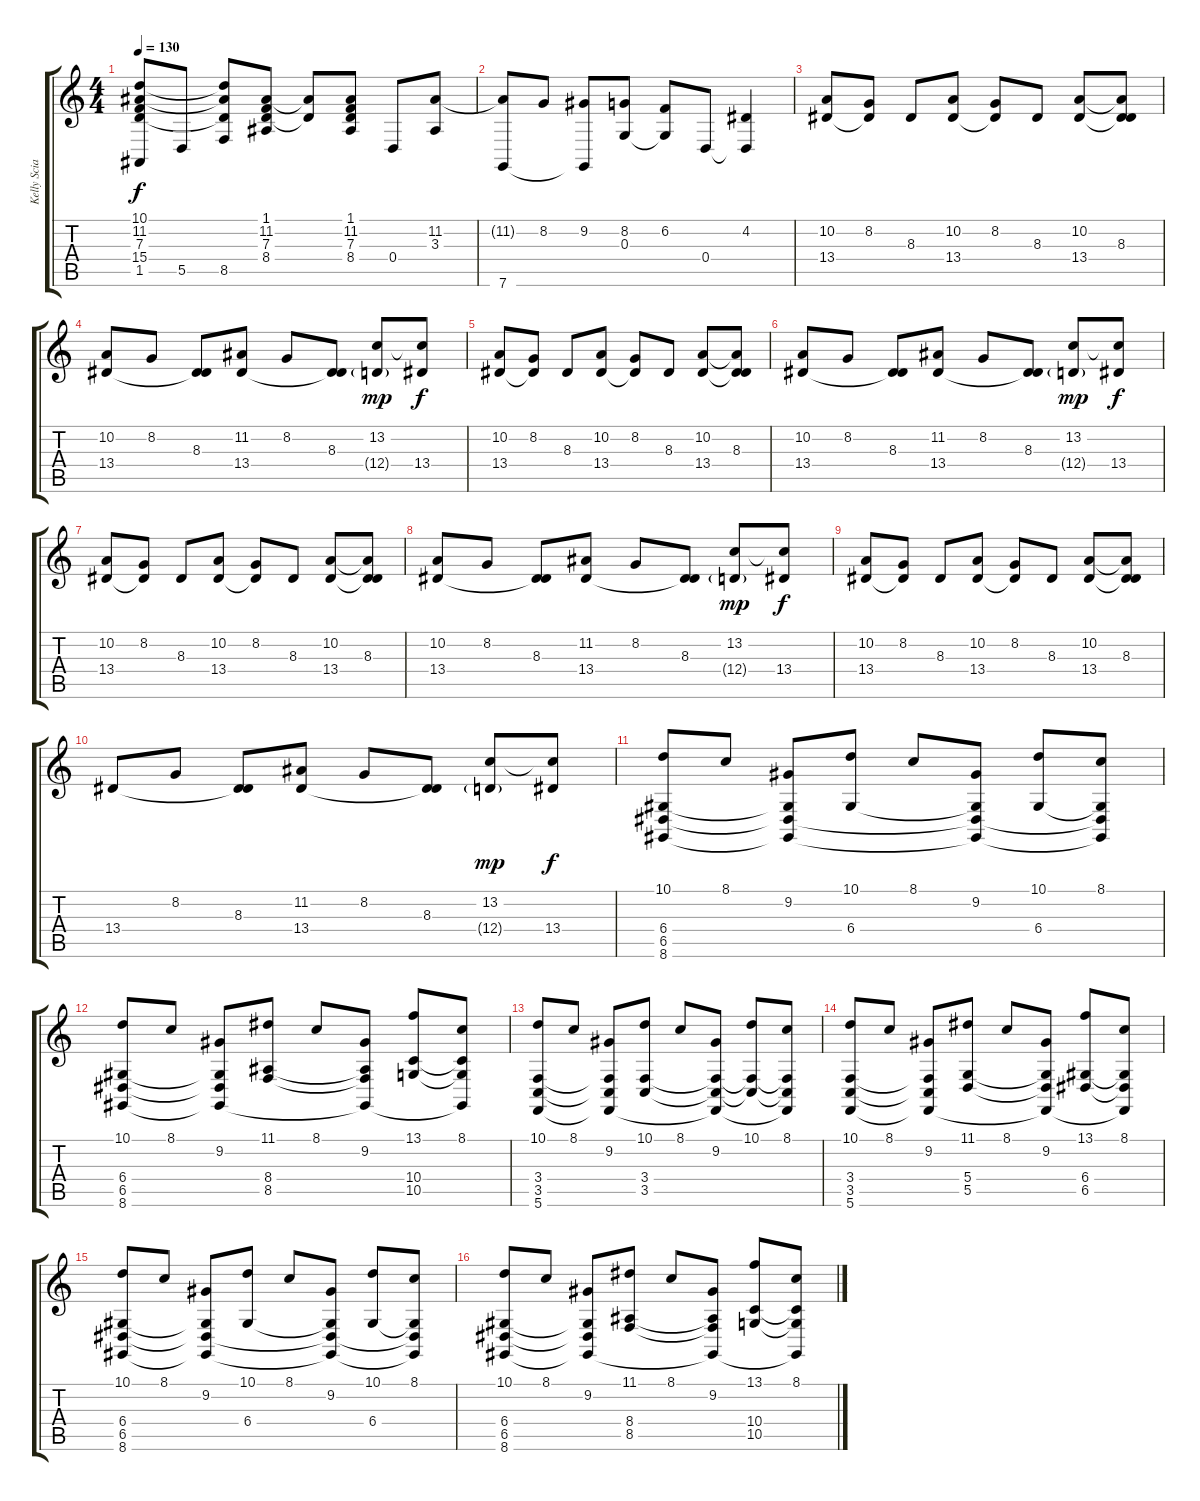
\track ("Kelly Sciandra" "Kelly Scia") {instrument acousticgrandpiano}
\staff {score tabs}
\tuning (E4 B3 G3 D3 A2 C2) {hide}
\ts (4 4)
\tempo 130
\clef g2
\ks c
(10.1 11.2 7.3 15.4 1.5).8{dy f} 5.5.8 (10.1{t} 11.2{t} 7.3{t} 8.5).8 (1.1 11.2 7.3 8.4).8 (11.2{t} 7.3{t}).8 (1.1 11.2 7.3 8.4).8 0.4.8 (11.2 3.3).8 |
(11.2{t} 7.6).8 8.2.8 (9.2 7.6{t}).8 (8.2 0.3).8 (6.2 0.3{t}).8 0.4.8 (4.2 0.4{t}).4 |
(10.2 13.4).8{volume 12} (8.2 13.4{t}).8 8.3.8 (10.2 13.4).8 (8.2 13.4{t}).8 8.3.8 (10.2 13.4).8 (10.2{t} 8.3 13.4{t}).8 |
(10.2 13.4).8 8.2.8 (8.3 13.4{t}).8 (11.2 13.4).8 8.2.8 (8.3 13.4{t}).8 (13.2 12.4{g}).8{dy mp} (13.2{t} 13.4).8{dy f} |
(10.2 13.4).8{volume 12} (8.2 13.4{t}).8 8.3.8 (10.2 13.4).8 (8.2 13.4{t}).8 8.3.8 (10.2 13.4).8 (10.2{t} 8.3 13.4{t}).8 |
(10.2 13.4).8 8.2.8 (8.3 13.4{t}).8 (11.2 13.4).8{volume 14} 8.2.8 (8.3 13.4{t}).8 (13.2 12.4{g}).8{dy mp} (13.2{t} 13.4).8{dy f} |
(10.2 13.4).8{volume 12} (8.2 13.4{t}).8 8.3.8 (10.2 13.4).8 (8.2 13.4{t}).8 8.3.8 (10.2 13.4).8 (10.2{t} 8.3 13.4{t}).8 |
(10.2 13.4).8 8.2.8 (8.3 13.4{t}).8 (11.2 13.4).8 8.2.8 (8.3 13.4{t}).8 (13.2 12.4{g}).8{dy mp} (13.2{t} 13.4).8{dy f} |
(10.2 13.4).8{volume 12} (8.2 13.4{t}).8 8.3.8 (10.2 13.4).8 (8.2 13.4{t}).8 8.3.8 (10.2 13.4).8 (10.2{t} 8.3 13.4{t}).8 |
13.4.8 8.2.8 (8.3 13.4{t}).8 (11.2 13.4).8{volume 14} 8.2.8 (8.3 13.4{t}).8 (13.2 12.4{g}).8{dy mp} (13.2{t} 13.4).8{dy f} |
(10.1 6.4 6.5 8.6).8{volume 16} 8.1.8 (9.2 6.4{t} 6.5{t} 8.6{t}).8 (10.1 6.4).8 8.1.8 (9.2 6.4{t} 6.5{t} 8.6{t}).8 (10.1 6.4).8 (8.1 6.4{t} 6.5{t} 8.6{t}).8 |
(10.1 6.4 6.5 8.6).8 8.1.8 (9.2 6.4{t} 6.5{t} 8.6{t}).8 (11.1 8.4 8.5).8 8.1.8 (9.2 8.4{t} 8.5{t} 8.6{t}).8 (13.1 10.4 10.5).8 (8.1 10.4{t} 10.5{t} 8.6{t}).8 |
(10.1 3.4 3.5 5.6).8 8.1.8 (9.2 3.4{t} 3.5{t} 5.6{t}).8 (10.1 3.4 3.5).8 8.1.8 (9.2 3.4{t} 3.5{t} 5.6{t}).8 (10.1 3.4{t} 3.5{t}).8 (8.1 3.4{t} 3.5{t} 5.6{t}).8 |
(10.1 3.4 3.5 5.6).8 8.1.8 (9.2 3.4{t} 3.5{t} 5.6{t}).8 (11.1 5.4 5.5).8 8.1.8 (9.2 5.4{t} 5.5{t} 5.6{t}).8 (13.1 6.4 6.5).8 (8.1 6.4{t} 6.5{t} 5.6{t}).8 |
(10.1 6.4 6.5 8.6).8 8.1.8 (9.2 6.4{t} 6.5{t} 8.6{t}).8 (10.1 6.4).8 8.1.8 (9.2 6.4{t} 6.5{t} 8.6{t}).8 (10.1 6.4).8 (8.1 6.4{t} 6.5{t} 8.6{t}).8 |
(10.1 6.4 6.5 8.6).8 8.1.8 (9.2 6.4{t} 6.5{t} 8.6{t}).8 (11.1 8.4 8.5).8 8.1.8 (9.2 8.4{t} 8.5{t} 8.6{t}).8 (13.1 10.4 10.5).8 (8.1 10.4{t} 10.5{t} 8.6{t}).8
